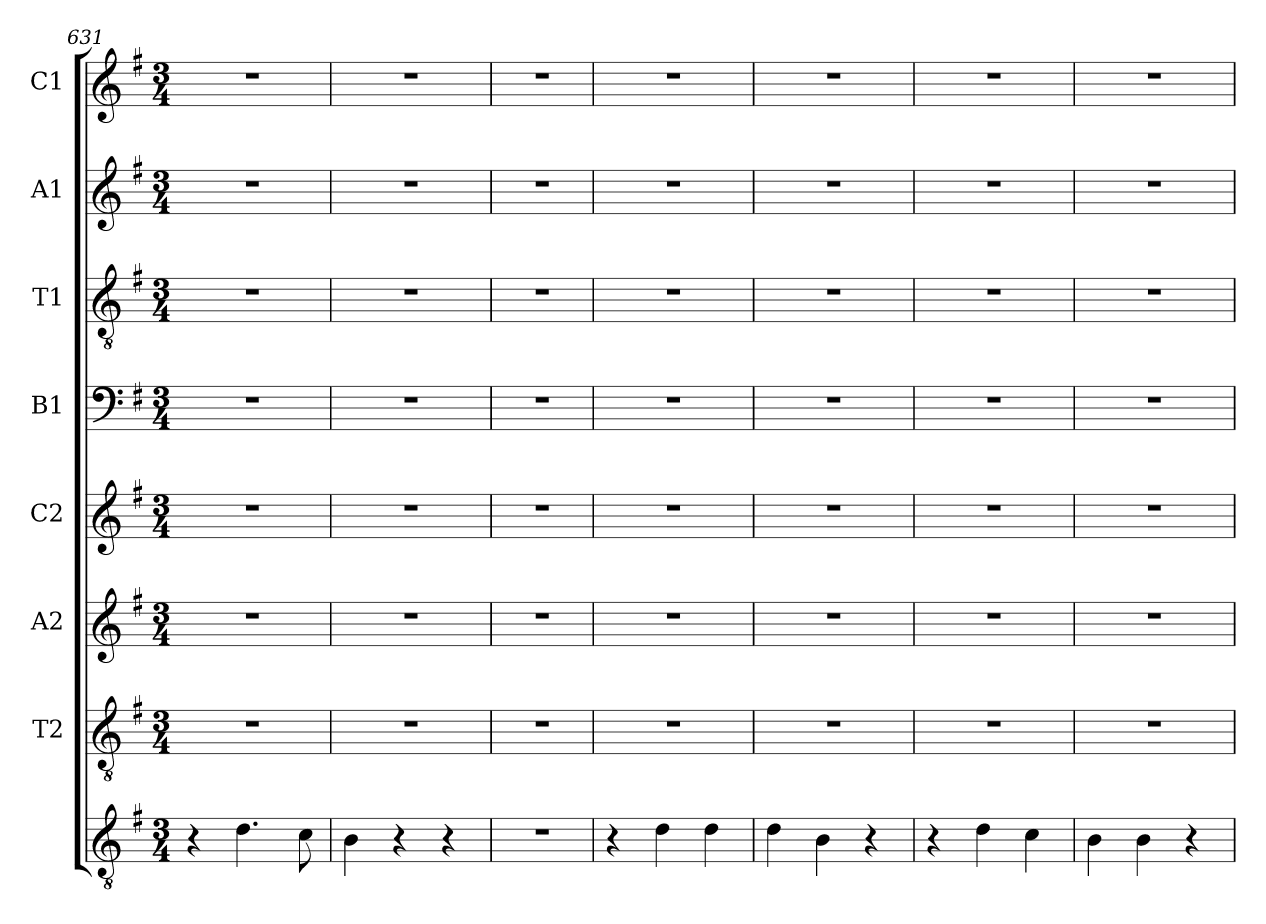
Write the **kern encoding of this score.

**kern	**kern	**kern	**kern	**kern	**kern	**kern	**kern
*part8	*part7	*part6	*part5	*part4	*part3	*part2	*part1
*staff8	*staff7	*staff6	*staff5	*staff4	*staff3	*staff2	*staff1
*	*I"T2	*I"A2	*I"C2	*I"B1	*I"T1	*I"A1	*I"C1
*	*I'T2	*I'A2	*I'C2	*I'B1	*I'T1	*I'A1	*I'C1
!!LO:LB:g=z
*clefGv2	*clefGv2	*clefG2	*clefG2	*clefF4	*clefGv2	*clefG2	*clefG2
*k[f#]	*k[f#]	*k[f#]	*k[f#]	*k[f#]	*k[f#]	*k[f#]	*k[f#]
*G:	*G:	*G:	*G:	*G:	*G:	*G:	*G:
*M3/4	*M3/4	*M3/4	*M3/4	*M3/4	*M3/4	*M3/4	*M3/4
=631	=631	=631	=631	=631	=631	=631	=631
4r	2.r	2.r	2.r	2.r	2.r	2.r	2.r
4.d\	.	.	.	.	.	.	.
8c\	.	.	.	.	.	.	.
=632	=632	=632	=632	=632	=632	=632	=632
4B\	2.r	2.r	2.r	2.r	2.r	2.r	2.r
4r	.	.	.	.	.	.	.
4r	.	.	.	.	.	.	.
=633	=633	=633	=633	=633	=633	=633	=633
!LO:N:vis=1	!	!	!	!	!	!	!
2.r	2.r	2.r	2.r	2.r	2.r	2.r	2.r
=634	=634	=634	=634	=634	=634	=634	=634
4r	2.r	2.r	2.r	2.r	2.r	2.r	2.r
4d\	.	.	.	.	.	.	.
4d\	.	.	.	.	.	.	.
=635	=635	=635	=635	=635	=635	=635	=635
4d\	2.r	2.r	2.r	2.r	2.r	2.r	2.r
4B\	.	.	.	.	.	.	.
4r	.	.	.	.	.	.	.
=636	=636	=636	=636	=636	=636	=636	=636
4r	2.r	2.r	2.r	2.r	2.r	2.r	2.r
4d\	.	.	.	.	.	.	.
4c\	.	.	.	.	.	.	.
=637	=637	=637	=637	=637	=637	=637	=637
4B\	2.r	2.r	2.r	2.r	2.r	2.r	2.r
4B\	.	.	.	.	.	.	.
4r	.	.	.	.	.	.	.
=	=	=	=	=	=	=	=
*-	*-	*-	*-	*-	*-	*-	*-
